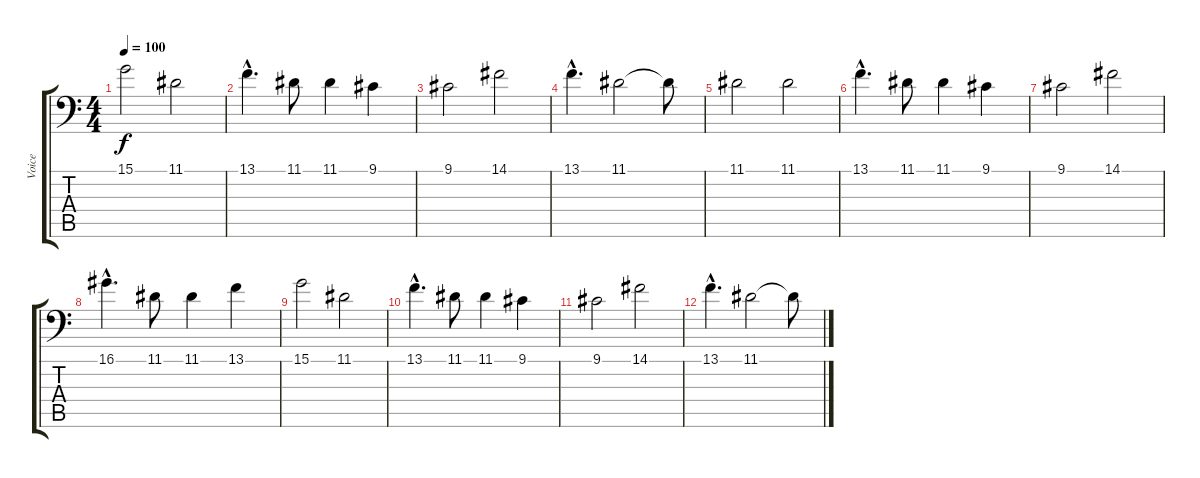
\track ("Voice" "Voice") {instrument frenchhorn}
\staff {score tabs}
\tuning (E3 B2 G2 D2 A1 E1) {hide}
\ts (4 4)
\tempo 100
\clef f4
\ks c
15.1.2{dy f} 11.1.2 |
13.1{hac}.4{d} 11.1.8 11.1.4 9.1.4 |
9.1.2 14.1.2 |
13.1{hac}.4{d} 11.1.2 11.1{t}.8 |
11.1.2{volume 16 instrument bassoon} 11.1.2 |
13.1{hac}.4{d} 11.1.8 11.1.4 9.1.4 |
9.1.2 14.1.2 |
16.1{hac}.4{d} 11.1.8 11.1.4 13.1.4 |
15.1.2 11.1.2 |
13.1{hac}.4{d} 11.1.8 11.1.4 9.1.4 |
9.1.2 14.1.2 |
13.1{hac}.4{d} 11.1.2 11.1{t}.8
